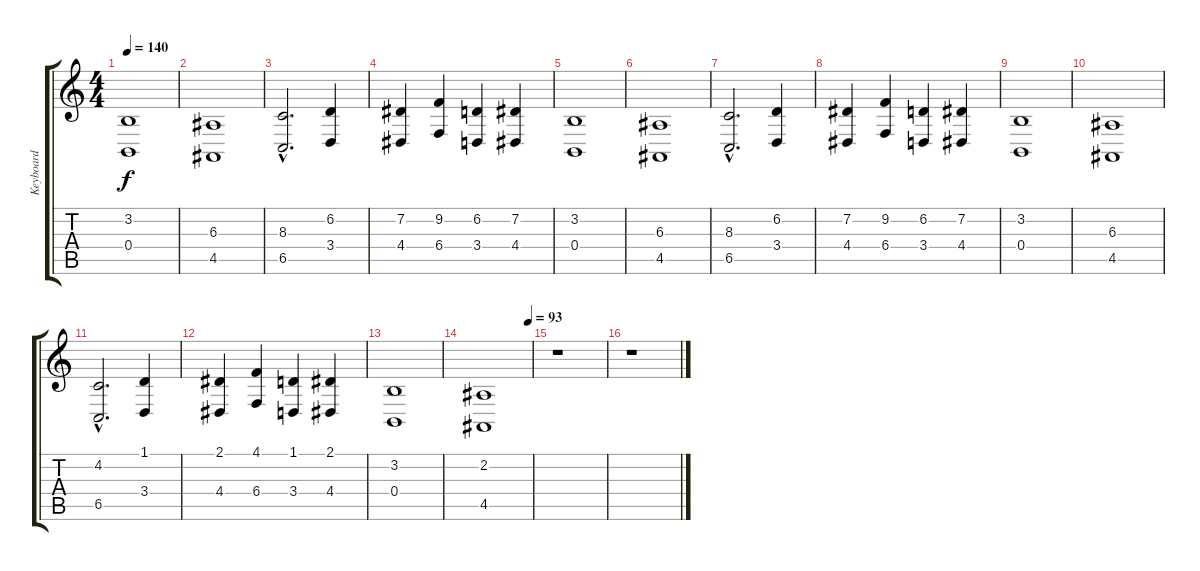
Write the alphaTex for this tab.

\track ("Keyboard" "Keyboard") {instrument brightacousticpiano}
\staff {score tabs}
\tuning (Db4 Ab3 E3 B2 Gb2 B1) {hide}
\ts (4 4)
\tempo 140
\clef g2
\ks c
(3.2 0.4).1{dy f} |
(6.3 4.5).1 |
(8.3{hac} 6.5{hac}).2{d} (6.2 3.4).4 |
(7.2 4.4).4 (9.2 6.4).4 (6.2 3.4).4 (7.2 4.4).4 |
(3.2 0.4).1 |
(6.3 4.5).1 |
(8.3{hac} 6.5{hac}).2{d volume 13 instrument pad4choir} (6.2 3.4).4 |
(7.2 4.4).4 (9.2 6.4).4 (6.2 3.4).4 (7.2 4.4).4 |
(3.2 0.4).1 |
(6.3 4.5).1 |
(4.2{hac} 6.5{hac}).2{d} (1.1 3.4).4 |
(2.1 4.4).4 (4.1 6.4).4 (1.1 3.4).4 (2.1 4.4).4 |
(3.2 0.4).1 |
\tempo (93 0.9375)
(2.2 4.5).1 |
r.1 |
r.1
